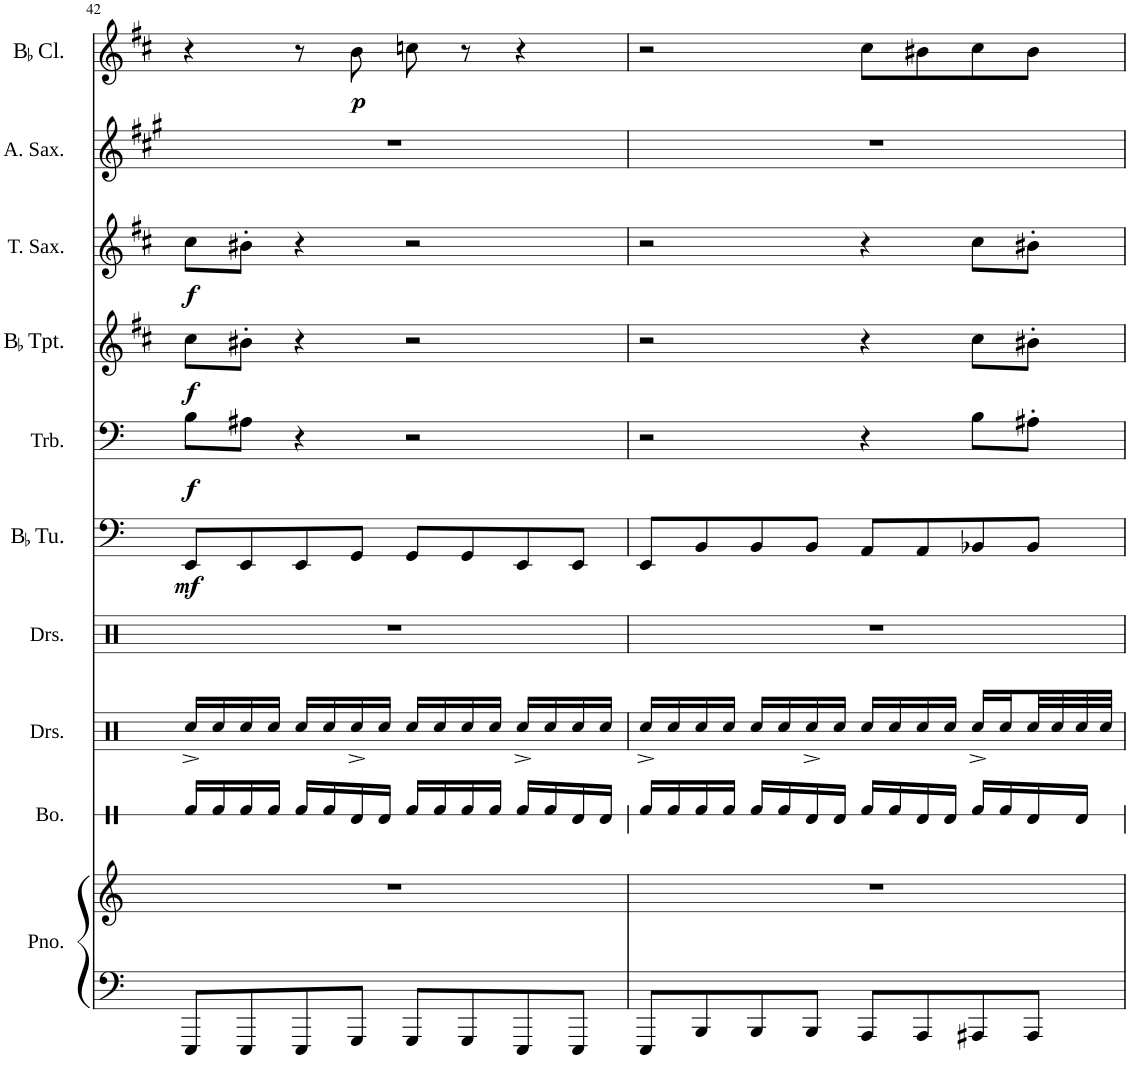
**kern	**kern	**kern	**kern	**kern	**kern	**dynam	**kern	**dynam	**kern	**dynam	**kern	**dynam	**kern	**kern	**dynam
*part10	*part10	*part9	*part8	*part7	*part6	*part6	*part5	*part5	*part4	*part4	*part3	*part3	*part2	*part1	*part1
*staff11	*staff10	*staff9	*staff8	*staff7	*staff6	*staff6	*staff5	*staff5	*staff4	*staff4	*staff3	*staff3	*staff2	*staff1	*staff1
*I"Piano	*	*I"Bongos	*I"Drumset	*I"Drumset	*I"BaccidentalFlat Tuba	*	*I"Trombone	*	*I"BaccidentalFlat Trumpet	*	*I"Tenor Saxophone	*	*I"Alto Saxophone	*I"BaccidentalFlat Clarinet	*
*I'Pno.	*	*I'Bo.	*I'Drs.	*I'Drs.	*I'BaccidentalFlat Tu.	*	*I'Trb.	*	*I'BaccidentalFlat Tpt.	*	*I'T. Sax.	*	*I'A. Sax.	*I'BaccidentalFlat Cl.	*
!!LO:PB:g=z
*clefF4	*clefG2	*clefX	*clefX	*clefX	*clefF4	*	*clefF4	*	*clefG2	*	*clefG2	*	*clefG2	*clefG2	*
*	*	*	*	*	*Trd4c7	*	*	*	*Trd1c2	*	*Trd8c14	*	*Trd5c9	*Trd1c2	*
*k[]	*k[]	*k[]	*k[]	*k[]	*k[]	*	*k[]	*	*k[f#c#]	*	*k[f#c#]	*	*k[f#c#g#]	*k[f#c#]	*
*M4/4	*M4/4	*M4/4	*M4/4	*M4/4	*M4/4	*	*M4/4	*	*M4/4	*	*M4/4	*	*M4/4	*M4/4	*
=42	=42	=42	=42	=42	=42	=42	=42	=42	=42	=42	=42	=42	=42	=42	=42
!	!	!	!	!	!	!LO:DY:b	!	!LO:DY:b	!	!LO:DY:b	!	!LO:DY:b	!	!	!
8EEE/L	1r	16Rf/LL	16Rcc^/LL	1r	8EE/L	mf	8B\L	f	8cc#\L	f	8cc#\L	f	1r	4r	.
.	.	16Rf/	16Rcc/	.	.	.	.	.	.	.	.	.	.	.	.
8EEE/	.	16Rf/	16Rcc/	.	8EE/	.	8A#X\J	.	8b#X'\J	.	8b#X'\J	.	.	.	.
.	.	16Rf/JJ	16Rcc/JJ	.	.	.	.	.	.	.	.	.	.	.	.
8EEE/	.	16Rf/LL	16Rcc/LL	.	8EE/	.	4r	.	4r	.	4r	.	.	8r	.
.	.	16Rf/	16Rcc/	.	.	.	.	.	.	.	.	.	.	.	.
!	!	!	!	!	!	!	!	!	!	!	!	!	!	!	!LO:DY:b
8GGG/J	.	16Rd/	16Rcc^/	.	8GG/J	.	.	.	.	.	.	.	.	8b\	p
.	.	16Rd/JJ	16Rcc/JJ	.	.	.	.	.	.	.	.	.	.	.	.
8GGG/L	.	16Rf/LL	16Rcc/LL	.	8GG/L	.	2r	.	2r	.	2r	.	.	8ccn\	.
.	.	16Rf/	16Rcc/	.	.	.	.	.	.	.	.	.	.	.	.
8GGG/	.	16Rf/	16Rcc/	.	8GG/	.	.	.	.	.	.	.	.	8r	.
.	.	16Rf/JJ	16Rcc/JJ	.	.	.	.	.	.	.	.	.	.	.	.
8EEE/	.	16Rf/LL	16Rcc^/LL	.	8EE/	.	.	.	.	.	.	.	.	4r	.
.	.	16Rf/	16Rcc/	.	.	.	.	.	.	.	.	.	.	.	.
8EEE/J	.	16Rd/	16Rcc/	.	8EE/J	.	.	.	.	.	.	.	.	.	.
.	.	16Rd/JJ	16Rcc/JJ	.	.	.	.	.	.	.	.	.	.	.	.
=43	=43	=43	=43	=43	=43	=43	=43	=43	=43	=43	=43	=43	=43	=43	=43
8EEE/L	1r	16Rf/LL	16Rcc^/LL	1r	8EE/L	.	2r	.	2r	.	2r	.	1r	2r	.
.	.	16Rf/	16Rcc/	.	.	.	.	.	.	.	.	.	.	.	.
8BBB/	.	16Rf/	16Rcc/	.	8BB/	.	.	.	.	.	.	.	.	.	.
.	.	16Rf/JJ	16Rcc/JJ	.	.	.	.	.	.	.	.	.	.	.	.
8BBB/	.	16Rf/LL	16Rcc/LL	.	8BB/	.	.	.	.	.	.	.	.	.	.
.	.	16Rf/	16Rcc/	.	.	.	.	.	.	.	.	.	.	.	.
8BBB/J	.	16Rd/	16Rcc^/	.	8BB/J	.	.	.	.	.	.	.	.	.	.
.	.	16Rd/JJ	16Rcc/JJ	.	.	.	.	.	.	.	.	.	.	.	.
8AAA/L	.	16Rf/LL	16Rcc/LL	.	8AA/L	.	4r	.	4r	.	4r	.	.	8cc#\L	.
.	.	16Rf/	16Rcc/	.	.	.	.	.	.	.	.	.	.	.	.
8AAA/	.	16Rd/	16Rcc/	.	8AA/	.	.	.	.	.	.	.	.	8b#X\	.
.	.	16Rd/JJ	16Rcc/JJ	.	.	.	.	.	.	.	.	.	.	.	.
8AAA#X/	.	16Rf/LL	16Rcc^/LL	.	8BB-X/	.	8B\L	.	8cc#\L	.	8cc#\L	.	.	8cc#\	.
.	.	16Rf/	16Rcc/	.	.	.	.	.	.	.	.	.	.	.	.
8AAA#/J	.	16Rd/	32Rcc/L	.	8BB-/J	.	8A#X'\J	.	8b#X'\J	.	8b#X'\J	.	.	8b#\J	.
.	.	.	32Rcc/	.	.	.	.	.	.	.	.	.	.	.	.
.	.	16Rd/JJ	32Rcc/	.	.	.	.	.	.	.	.	.	.	.	.
.	.	.	32Rcc/JJJ	.	.	.	.	.	.	.	.	.	.	.	.
=	=	=	=	=	=	=	=	=	=	=	=	=	=	=	=
*-	*-	*-	*-	*-	*-	*-	*-	*-	*-	*-	*-	*-	*-	*-	*-
